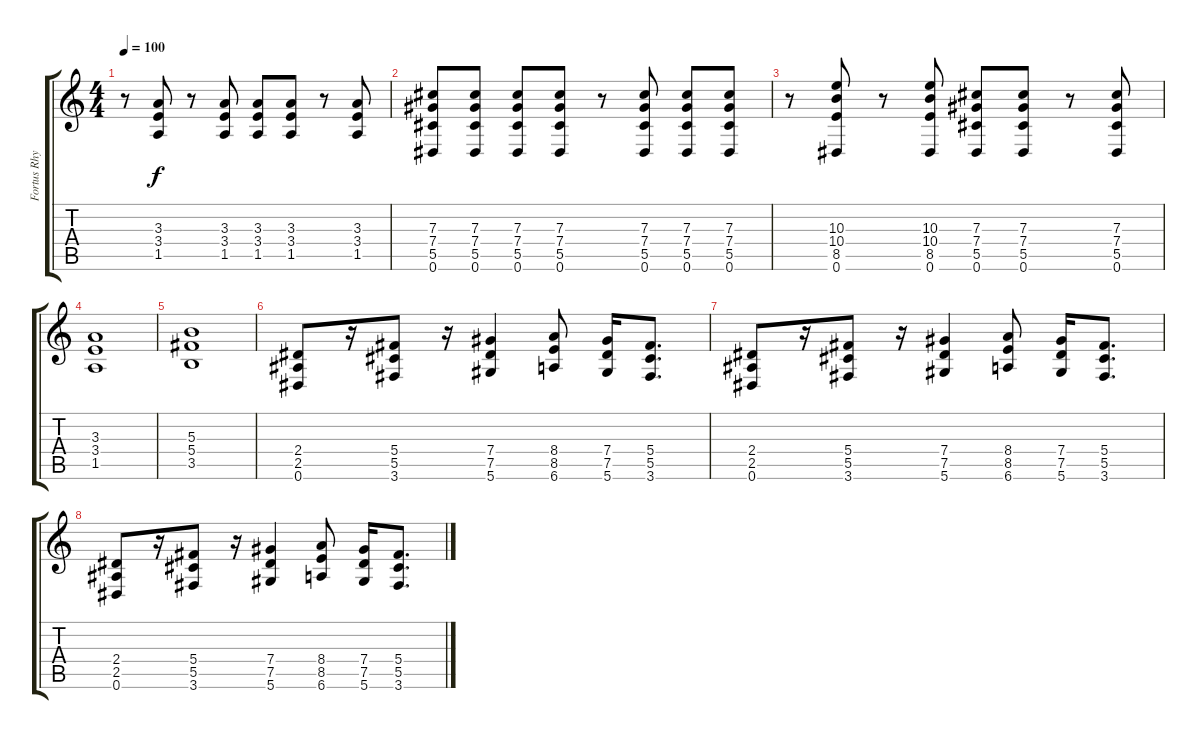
\track ("Fortus Rhythm" "Fortus Rhy") {instrument overdrivenguitar}
\staff {score tabs}
\tuning (Eb4 Bb3 Gb3 Db3 Ab2 Eb2) {hide}
\ts (4 4)
\tempo 100
\clef g2
\ks c
r.8{dy f} (3.3 3.4 1.5).8 r.8 (3.3 3.4 1.5).8 (3.3 3.4 1.5).8 (3.3 3.4 1.5).8 r.8 (3.3 3.4 1.5).8 |
(7.3 7.4 5.5 0.6).8 (7.3 7.4 5.5 0.6).8 (7.3 7.4 5.5 0.6).8 (7.3 7.4 5.5 0.6).8 r.8 (7.3 7.4 5.5 0.6).8 (7.3 7.4 5.5 0.6).8 (7.3 7.4 5.5 0.6).8 |
r.8 (10.3 10.4 8.5 0.6).8 r.8 (10.3 10.4 8.5 0.6).8 (7.3 7.4 5.5 0.6).8 (7.3 7.4 5.5 0.6).8 r.8 (7.3 7.4 5.5 0.6).8 |
(3.3 3.4 1.5).1 |
(5.3 5.4 3.5).1 |
(2.4 2.5 0.6).8 r.16 (5.4 5.5 3.6).8 r.16 (7.4 7.5 5.6).4 (8.4 8.5 6.6).8 (7.4 7.5 5.6).16 (5.4 5.5 3.6).8{d} |
(2.4 2.5 0.6).8 r.16 (5.4 5.5 3.6).8 r.16 (7.4 7.5 5.6).4 (8.4 8.5 6.6).8 (7.4 7.5 5.6).16 (5.4 5.5 3.6).8{d} |
(2.4 2.5 0.6).8 r.16 (5.4 5.5 3.6).8 r.16 (7.4 7.5 5.6).4 (8.4 8.5 6.6).8 (7.4 7.5 5.6).16 (5.4 5.5 3.6).8{d}
